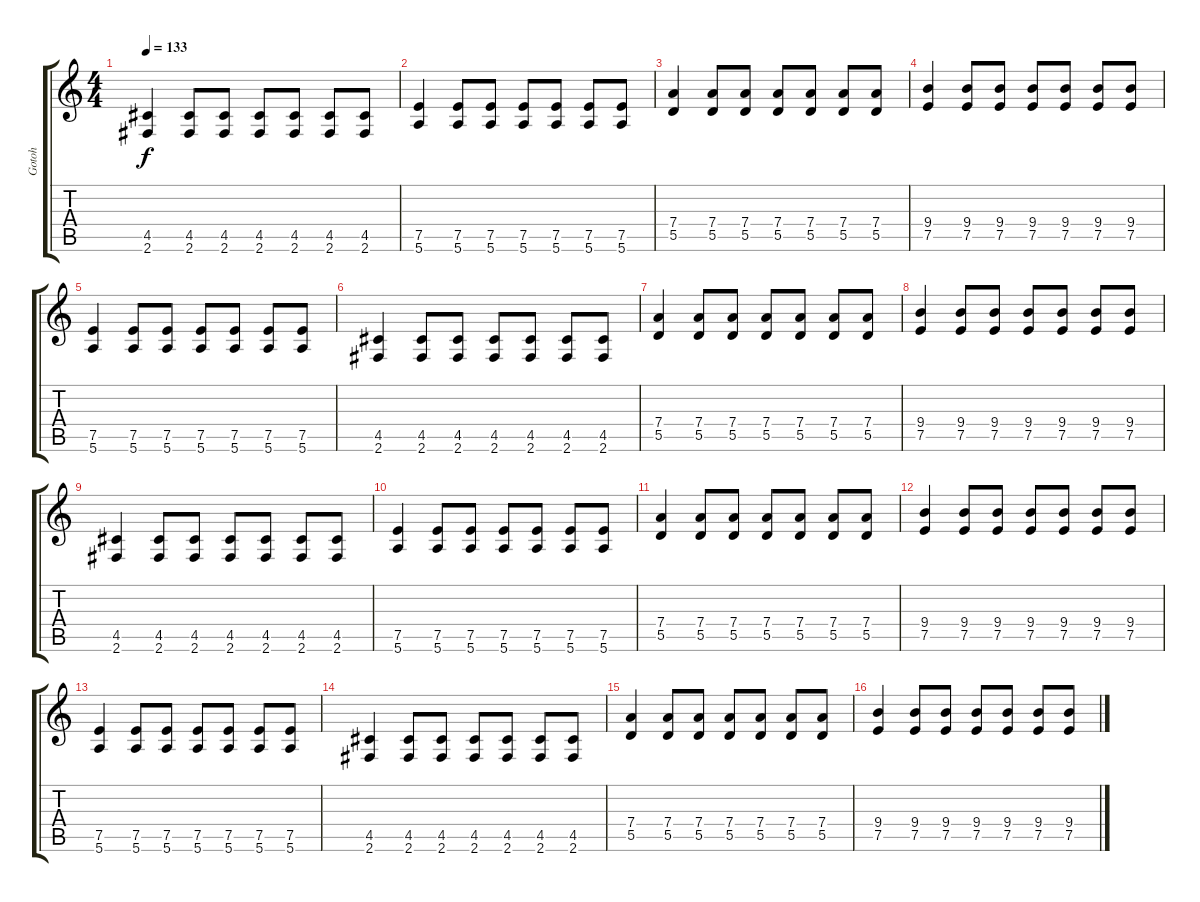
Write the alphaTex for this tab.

\track ("Gotoh" "Gotoh") {instrument distortionguitar}
\staff {score tabs}
\tuning (E4 B3 G3 D3 A2 E2) {hide}
\ts (4 4)
\tempo 133
\clef g2
\ks c
(4.5 2.6).4{dy f} (4.5 2.6).8 (4.5 2.6).8 (4.5 2.6).8 (4.5 2.6).8 (4.5 2.6).8 (4.5 2.6).8 |
(7.5 5.6).4 (7.5 5.6).8 (7.5 5.6).8 (7.5 5.6).8 (7.5 5.6).8 (7.5 5.6).8 (7.5 5.6).8 |
(7.4 5.5).4 (7.4 5.5).8 (7.4 5.5).8 (7.4 5.5).8 (7.4 5.5).8 (7.4 5.5).8 (7.4 5.5).8 |
(9.4 7.5).4 (9.4 7.5).8 (9.4 7.5).8 (9.4 7.5).8 (9.4 7.5).8 (9.4 7.5).8 (9.4 7.5).8 |
(7.5 5.6).4 (7.5 5.6).8 (7.5 5.6).8 (7.5 5.6).8 (7.5 5.6).8 (7.5 5.6).8 (7.5 5.6).8 |
(4.5 2.6).4 (4.5 2.6).8 (4.5 2.6).8 (4.5 2.6).8 (4.5 2.6).8 (4.5 2.6).8 (4.5 2.6).8 |
(7.4 5.5).4 (7.4 5.5).8 (7.4 5.5).8 (7.4 5.5).8 (7.4 5.5).8 (7.4 5.5).8 (7.4 5.5).8 |
(9.4 7.5).4 (9.4 7.5).8 (9.4 7.5).8 (9.4 7.5).8 (9.4 7.5).8 (9.4 7.5).8 (9.4 7.5).8 |
(4.5 2.6).4 (4.5 2.6).8 (4.5 2.6).8 (4.5 2.6).8 (4.5 2.6).8 (4.5 2.6).8 (4.5 2.6).8 |
(7.5 5.6).4 (7.5 5.6).8 (7.5 5.6).8 (7.5 5.6).8 (7.5 5.6).8 (7.5 5.6).8 (7.5 5.6).8 |
(7.4 5.5).4 (7.4 5.5).8 (7.4 5.5).8 (7.4 5.5).8 (7.4 5.5).8 (7.4 5.5).8 (7.4 5.5).8 |
(9.4 7.5).4 (9.4 7.5).8 (9.4 7.5).8 (9.4 7.5).8 (9.4 7.5).8 (9.4 7.5).8 (9.4 7.5).8 |
(7.5 5.6).4 (7.5 5.6).8 (7.5 5.6).8 (7.5 5.6).8 (7.5 5.6).8 (7.5 5.6).8 (7.5 5.6).8 |
(4.5 2.6).4 (4.5 2.6).8 (4.5 2.6).8 (4.5 2.6).8 (4.5 2.6).8 (4.5 2.6).8 (4.5 2.6).8 |
(7.4 5.5).4 (7.4 5.5).8 (7.4 5.5).8 (7.4 5.5).8 (7.4 5.5).8 (7.4 5.5).8 (7.4 5.5).8 |
(9.4 7.5).4 (9.4 7.5).8 (9.4 7.5).8 (9.4 7.5).8 (9.4 7.5).8 (9.4 7.5).8 (9.4 7.5).8
